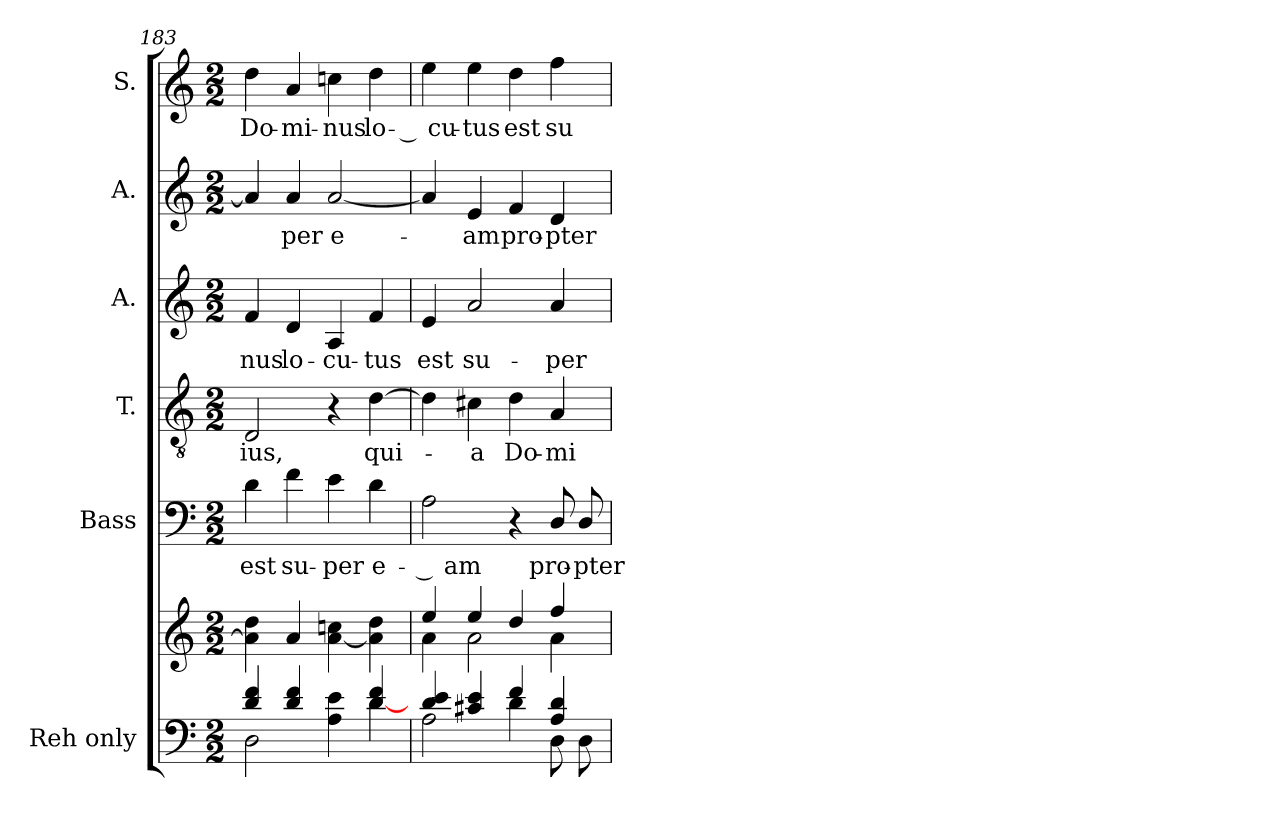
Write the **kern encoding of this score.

**kern	**kern	**kern	**text	**kern	**text	**kern	**text	**kern	**text	**kern	**text
*part6	*part6	*part5	*part5	*part4	*part4	*part3	*part3	*part2	*part2	*part1	*part1
*staff7	*staff6	*staff5	*staff5	*staff4	*staff4	*staff3	*staff3	*staff2	*staff2	*staff1	*staff1
*I"Reh only	*	*I"Bass	*	*I"T.	*	*I"A.	*	*I"A.	*	*I"S.	*
*	*	*I'B.	*	*	*	*	*	*	*	*	*
*clefF4	*clefG2	*clefF4	*	*clefGv2	*	*clefG2	*	*clefG2	*	*clefG2	*
*	*	*	*	*	*	*ITrd7c12	*	*ITrd7c12	*	*	*
*k[]	*k[]	*k[]	*	*k[]	*	*k[]	*	*k[]	*	*k[]	*
*C:	*C:	*C:	*	*C:	*	*C:	*	*C:	*	*C:	*
*M2/2	*M2/2	*M2/2	*	*M2/2	*	*M2/2	*	*M2/2	*	*M2/2	*
=183	=183	=183	=183	=183	=183	=183	=183	=183	=183	=183	=183
*^	*	*	*	*	*	*	*	*	*	*	*
!	!	!	!	!LO:LY:b	!	!LO:LY:b	!	!LO:LY:b	!	!	!	!LO:LY:b
4d/ 4f/	2D\	4a\] 4dd\	4d\	est	2D/	-ius,	4F/	-nus	4A/]	.	4dd\	Do-
!	!	!	!	!LO:LY:b	!	!	!	!LO:LY:b	!	!LO:LY:b	!	!LO:LY:b
4d/ 4f/	.	4a/	4f\	su-	.	.	4D/	lo-	4A/	-per	4a/	-mi-
!	!	!	!	!LO:LY:b	!	!	!	!LO:LY:b	!	!LO:LY:b	!	!LO:LY:b
4A\ 4e\	4ryy	[<4a\ 4ccn\	4e\	-per	4r	.	4AA/	-cu-	[<2A/	e-	4ccn\	-nus
!	!	!	!	!LO:LY:b	!	!LO:LY:b	!	!LO:LY:b	!	!	!	!LO:LY:b
4d/ 4f/	[<4d\	4a\] 4dd\	4d\	e-	[<4d\	qui-	4F/	-tus	.	.	4dd\	lo-
!!LO:PB:g=z
=184	=184	=184	=184	=184	=184	=184	=184	=184	=184	=184	=184	=184
*	*	*^	*	*	*	*	*	*	*	*	*	*
!	!	!	!	!	!LO:LY:b	!	!	!	!LO:LY:b	!	!	!	!LO:LY:b
4d/ 4e/	2A\	4ee/	4a\	2A\	-­ am	4d\]	.	4E/	est	4A/]	.	4ee\	-­ cu-
!	!	!	!	!	!	!	!LO:LY:b	!	!LO:LY:b	!	!LO:LY:b	!	!LO:LY:b
4c#X/ 4e/	.	4ee/	2a\	.	.	4c#X\	-a	2A/	su-	4E/	-am	4ee\	-tus
!	!	!	!	!	!	!	!LO:LY:b	!	!	!	!LO:LY:b	!	!LO:LY:b
4d\	4f/	4dd/	.	4r	.	4d\	Do-	.	.	4F/	pro-	4dd\	est
!	!	!	!	!	!LO:LY:b	!	!LO:LY:b	!	!LO:LY:b	!	!LO:LY:b	!	!LO:LY:b
4A/ 4d/	8D\	4ff/	4a\	8D/	pro-	4A/	-mi-	4A/	-per	4D/	-pter	4ff\	su-
!	!	!	!	!	!LO:LY:b	!	!	!	!	!	!	!	!
.	8D\	.	.	8D/	-pter	.	.	.	.	.	.	.	.
*v	*v	*	*	*	*	*	*	*	*	*	*	*	*
*	*v	*v	*	*	*	*	*	*	*	*	*	*
=	=	=	=	=	=	=	=	=	=	=	=
*-	*-	*-	*-	*-	*-	*-	*-	*-	*-	*-	*-
